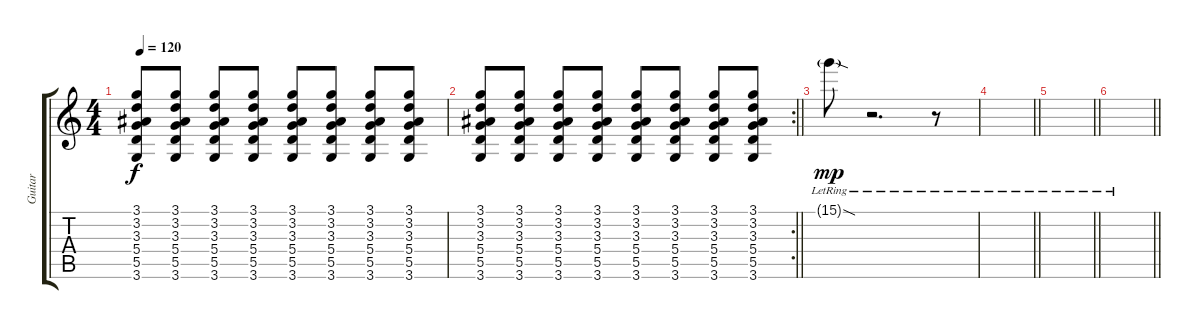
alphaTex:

\track ("Guitar" "Guitar") {instrument electricguitarclean}
\staff {score tabs}
\tuning (E4 B3 G3 D3 A2 E2) {hide}
\ts (4 4)
\tempo 120
\clef g2
\ks c
(3.1 3.2 3.3 5.4 5.5 3.6).8{dy f} (3.1 3.2 3.3 5.4 5.5 3.6).8 (3.1 3.2 3.3 5.4 5.5 3.6).8 (3.1 3.2 3.3 5.4 5.5 3.6).8 (3.1 3.2 3.3 5.4 5.5 3.6).8 (3.1 3.2 3.3 5.4 5.5 3.6).8 (3.1 3.2 3.3 5.4 5.5 3.6).8 (3.1 3.2 3.3 5.4 5.5 3.6).8 |
\rc 2
\barLineRight lightlight
(3.1 3.2 3.3 5.4 5.5 3.6).8 (3.1 3.2 3.3 5.4 5.5 3.6).8 (3.1 3.2 3.3 5.4 5.5 3.6).8 (3.1 3.2 3.3 5.4 5.5 3.6).8 (3.1 3.2 3.3 5.4 5.5 3.6).8 (3.1 3.2 3.3 5.4 5.5 3.6).8 (3.1 3.2 3.3 5.4 5.5 3.6).8 (3.1 3.2 3.3 5.4 5.5 3.6).8 |
15.1{sod g lr}.8{dy mp volume 16 balance 8} r.2{d} r.8 |
\barLineRight lightlight
|
\barLineRight lightlight
|
\barLineRight lightlight
